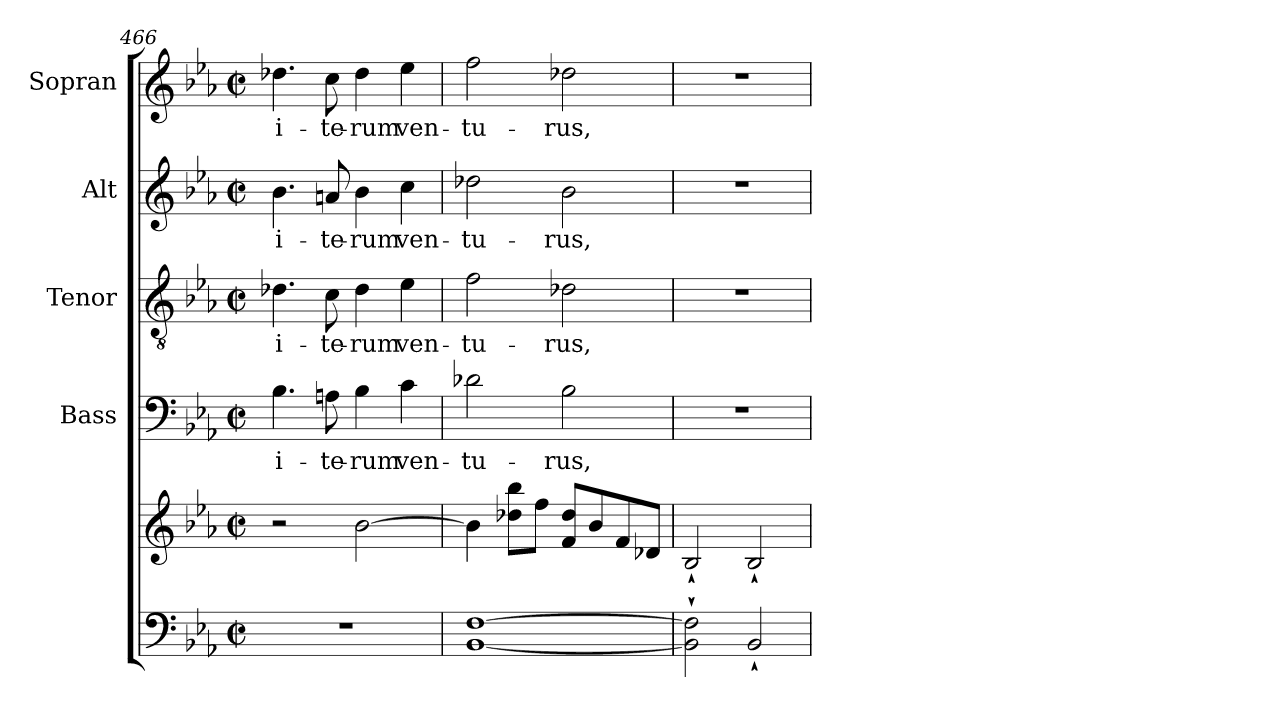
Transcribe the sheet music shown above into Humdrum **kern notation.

**kern	**kern	**kern	**text	**kern	**text	**kern	**text	**kern	**text
*part5	*part5	*part4	*part4	*part3	*part3	*part2	*part2	*part1	*part1
*staff6	*staff5	*staff4	*staff4	*staff3	*staff3	*staff2	*staff2	*staff1	*staff1
*	*	*I"Bass	*	*I"Tenor	*	*I"Alt	*	*I"Sopran	*
*	*	*I'B.	*	*I'T.	*	*I'A.	*	*I'S.	*
*clefF4	*clefG2	*clefF4	*	*clefGv2	*	*clefG2	*	*clefG2	*
*k[b-e-a-]	*k[b-e-a-]	*k[b-e-a-]	*	*k[b-e-a-]	*	*k[b-e-a-]	*	*k[b-e-a-]	*
*E-:	*E-:	*E-:	*	*E-:	*	*E-:	*	*E-:	*
*M2/2	*M2/2	*M2/2	*	*M2/2	*	*M2/2	*	*M2/2	*
*met(c|)	*met(c|)	*met(c|)	*	*met(c|)	*	*met(c|)	*	*met(c|)	*
=466	=466	=466	=466	=466	=466	=466	=466	=466	=466
!	!	!	!LO:LY:b	!	!LO:LY:b	!	!LO:LY:b	!	!LO:LY:b
1r	2r	4.B-\	i-	4.d-X\	i-	4.b-\	i-	4.dd-X\	i-
!	!	!	!LO:LY:b	!	!LO:LY:b	!	!LO:LY:b	!	!LO:LY:b
.	.	8An\	-te-	8c\	-te-	8an/	-te-	8cc\	-te-
!	!	!	!LO:LY:b	!	!LO:LY:b	!	!LO:LY:b	!	!LO:LY:b
.	[2b-\	4B-\	-rum	4d-\	-rum	4b-\	-rum	4dd-\	-rum
!	!	!	!LO:LY:b	!	!LO:LY:b	!	!LO:LY:b	!	!LO:LY:b
.	.	4c\	ven-	4e-\	ven-	4cc\	ven-	4ee-\	ven-
=467	=467	=467	=467	=467	=467	=467	=467	=467	=467
!	!	!	!LO:LY:b	!	!LO:LY:b	!	!LO:LY:b	!	!LO:LY:b
[1BB- [1F	4b-\]	2d-X\	-tu-	2f\	-tu-	2dd-X\	-tu-	2ff\	-tu-
.	8dd-X\ 8bb-\L	.	.	.	.	.	.	.	.
.	8ff\J	.	.	.	.	.	.	.	.
!	!	!	!LO:LY:b	!	!LO:LY:b	!	!LO:LY:b	!	!LO:LY:b
.	8f/ 8dd-/L	2B-\	-rus,	2d-X\	-rus,	2b-\	-rus,	2dd-X\	-rus,
.	8b-/	.	.	.	.	.	.	.	.
.	8f/	.	.	.	.	.	.	.	.
.	8d-X/J	.	.	.	.	.	.	.	.
=468	=468	=468	=468	=468	=468	=468	=468	=468	=468
2BB-\]`> 2F\]`>	2B-`</	1r	.	1r	.	1r	.	1r	.
2BB-`</	2B-`</	.	.	.	.	.	.	.	.
=	=	=	=	=	=	=	=	=	=
*-	*-	*-	*-	*-	*-	*-	*-	*-	*-
